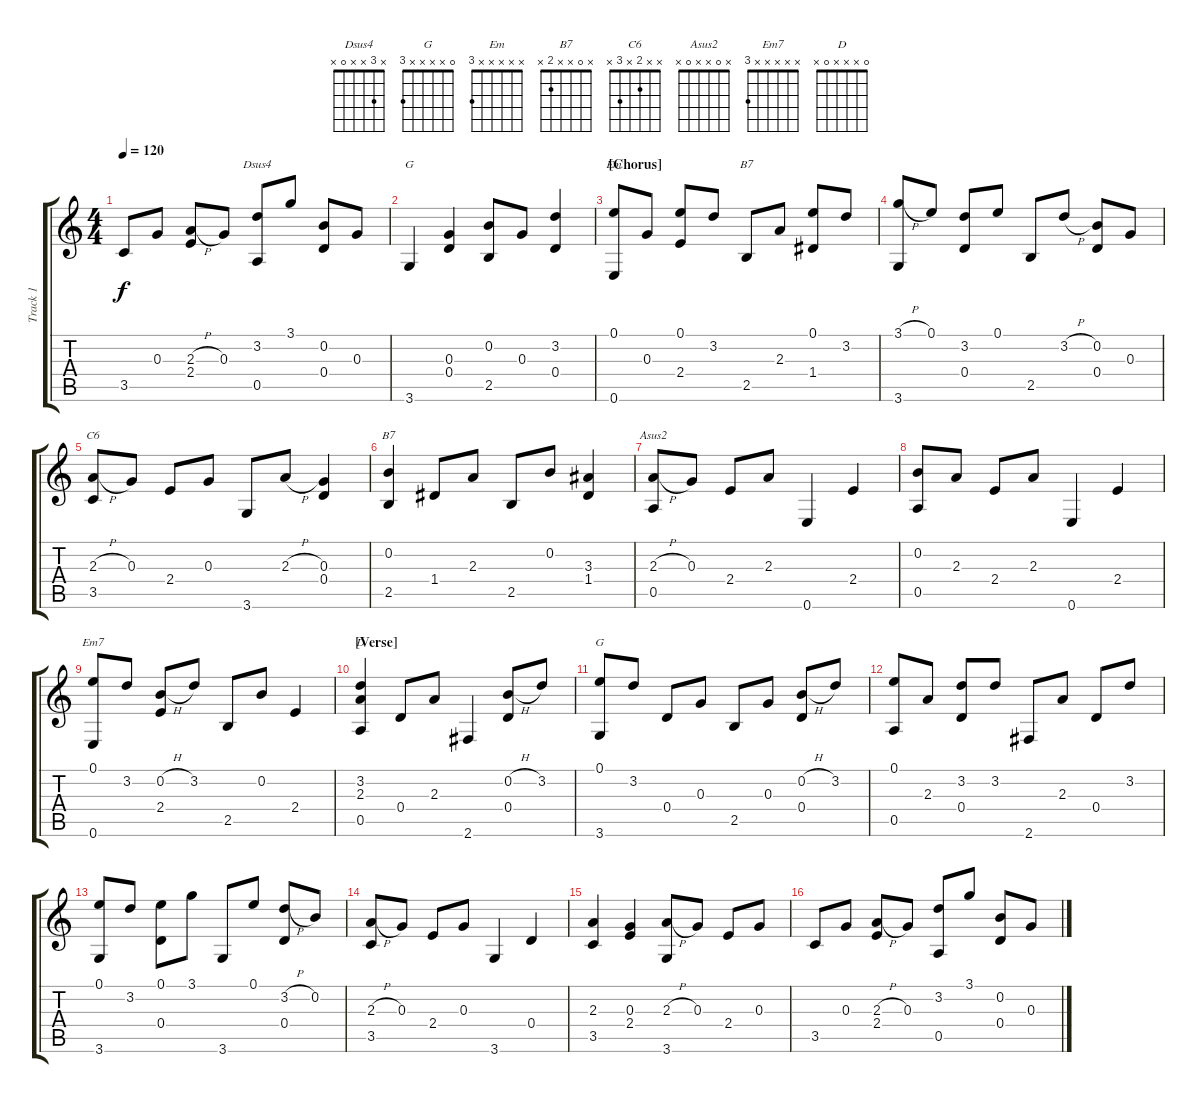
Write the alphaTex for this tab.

\track ("Track 1" "Track 1") {instrument acousticguitarsteel}
\staff {score tabs}
\tuning (E4 B3 G3 D3 A2 E2) {hide}
\chord ("Dsus4" x 3 x x 0 x)
\chord ("G" x x x x x 3)
\chord ("Em" x x x x x 3)
\chord ("B7" x x x x 2 x)
\chord ("C6" x x 2 x 3 x)
\chord ("B7" x 0 x x 2 x)
\chord ("Asus2" x 0 x x 0 x)
\chord ("Em7" x x x x x 3)
\chord ("D" 0 x x x 0 x)
\chord ("G" 0 x x x x 3)
\ts (4 4)
\tempo 120
\clef g2
\ks c
3.5.8{dy f} 0.3.8 (2.3{h} 2.4).8 0.3.8 (3.2 0.5).8{ch "Dsus4"} 3.1.8 (0.2 0.4).8 0.3.8 |
3.6.4{ch "G"} (0.3 0.4).4 (0.2 2.5).8 0.3.8 (3.2 0.4).4 |
\section ("" "[Chorus]")
(0.1 0.6).8{ch "Em"} 0.3.8 (0.1 2.4).8 3.2.8 2.5.8{ch "B7"} 2.3.8 (0.1 1.4).8 3.2.8 |
(3.1{h} 3.6).8 0.1.8 (3.2 0.4).8 0.1.8 2.5.8 3.2{h}.8 (0.2 0.4).8 0.3.8 |
(2.3{h} 3.5).8{ch "C6"} 0.3.8 2.4.8 0.3.8 3.6.8 2.3{h}.8 (0.3 0.4).4 |
(0.2 2.5).4{ch "B7"} 1.4.8 2.3.8 2.5.8 0.2.8 (3.3 1.4).4 |
(2.3{h} 0.5).8{ch "Asus2"} 0.3.8 2.4.8 2.3.8 0.6.4 2.4.4 |
(0.2 0.5).8 2.3.8 2.4.8 2.3.8 0.6.4 2.4.4 |
(0.1 0.6).8{ch "Em7"} 3.2.8 (0.2{h} 2.4).8 3.2.8 2.5.8 0.2.8 2.4.4 |
\section ("" "[Verse]")
(3.2 2.3 0.5).4{ch "D"} 0.4.8 2.3.8 2.6.4 (0.2{h} 0.4).8 3.2.8 |
(0.1 3.6).8{ch "G"} 3.2.8 0.4.8 0.3.8 2.5.8 0.3.8 (0.2{h} 0.4).8 3.2.8 |
(0.1 0.5).8 2.3.8 (3.2 0.4).8 3.2.8 2.6.8 2.3.8 0.4.8 3.2.8 |
(0.1 3.6).8 3.2.8 (0.1 0.4).8 3.1.8 3.6.8 0.1.8 (3.2{h} 0.4).8 0.2.8 |
(2.3{h} 3.5).8 0.3.8 2.4.8 0.3.8 3.6.4 0.4.4 |
(2.3 3.5).4 (0.3 2.4).4 (2.3{h} 3.6).8 0.3.8 2.4.8 0.3.8 |
3.5.8 0.3.8 (2.3{h} 2.4).8 0.3.8 (3.2 0.5).8 3.1.8 (0.2 0.4).8 0.3.8
